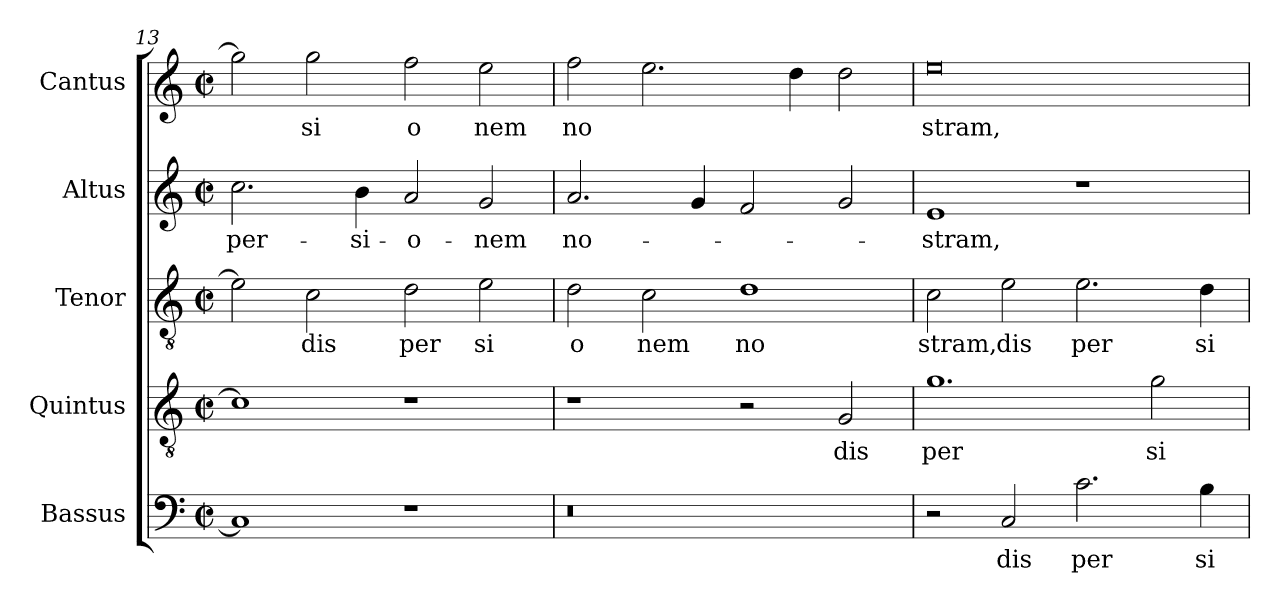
**kern	**text	**kern	**text	**kern	**text	**kern	**text	**kern	**text
*part5	*part5	*part4	*part4	*part3	*part3	*part2	*part2	*part1	*part1
*staff5	*staff5	*staff4	*staff4	*staff3	*staff3	*staff2	*staff2	*staff1	*staff1
*I"Bassus	*	*I"Quintus	*	*I"Tenor	*	*I"Altus	*	*I"Cantus	*
*clefF4	*	*clefGv2	*	*clefGv2	*	*clefG2	*	*clefG2	*
*M2/2	*	*M2/2	*	*M2/2	*	*M2/2	*	*M2/2	*
*met(c|)	*	*met(c|)	*	*met(c|)	*	*met(c|)	*	*met(c|)	*
=13	=13	=13	=13	=13	=13	=13	=13	=13	=13
!	!	!	!	!	!	!	!LO:LY:b:cj	!	!
1C]	.	1c]	.	2e\]	.	2.cc\	-per-	2gg\]	.
!	!	!	!	!	!LO:LY:b:cj	!	!	!	!LO:LY:b:cj
.	.	.	.	2c\	dis	.	.	2gg\	si
!	!	!	!	!	!	!	!LO:LY:b:cj	!	!
.	.	.	.	.	.	4b\	-si-	.	.
!	!	!	!	!	!LO:LY:b:cj	!	!LO:LY:b:cj	!	!LO:LY:b:cj
1r	.	1r	.	2d\	per	2a/	-o-	2ff\	o
!	!	!	!	!	!LO:LY:b:cj	!	!LO:LY:b:cj	!	!LO:LY:b:cj
.	.	.	.	2e\	si	2g/	-nem	2ee\	nem
=14	=14	=14	=14	=14	=14	=14	=14	=14	=14
!	!	!	!	!	!LO:LY:b:cj	!	!LO:LY:b:cj	!	!LO:LY:b:cj
0r	.	1r	.	2d\	o	2.a/	no-	2ff\	no
!	!	!	!	!	!LO:LY:b:cj	!	!	!	!
.	.	.	.	2c\	nem	.	.	2.ee\	.
.	.	.	.	.	.	4g/	.	.	.
!	!	!	!	!	!LO:LY:b:cj	!	!	!	!
.	.	2r	.	1d	no	2f/	.	.	.
.	.	.	.	.	.	.	.	4dd\	.
!	!	!	!LO:LY:b:cj	!	!	!	!	!	!
.	.	2G/	dis	.	.	2g/	.	2dd\	.
=15	=15	=15	=15	=15	=15	=15	=15	=15	=15
!	!	!	!LO:LY:b:cj	!	!LO:LY:b:cj	!	!LO:LY:b:cj	!	!LO:LY:b:cj
2r	.	1.g	per	2c\	stram,	1e	-stram,	0ee	stram,
!	!LO:LY:b:cj	!	!	!	!LO:LY:b:cj	!	!	!	!
2C/	dis	.	.	2e\	dis	.	.	.	.
!	!LO:LY:b:cj	!	!	!	!LO:LY:b:cj	!	!	!	!
2.c\	per	.	.	2.e\	per	1r	.	.	.
!	!	!	!LO:LY:b:cj	!	!	!	!	!	!
.	.	2g\	si	.	.	.	.	.	.
!	!LO:LY:b:cj	!	!	!	!LO:LY:b:cj	!	!	!	!
4B\	si	.	.	4d\	si	.	.	.	.
=	=	=	=	=	=	=	=	=	=
*-	*-	*-	*-	*-	*-	*-	*-	*-	*-
